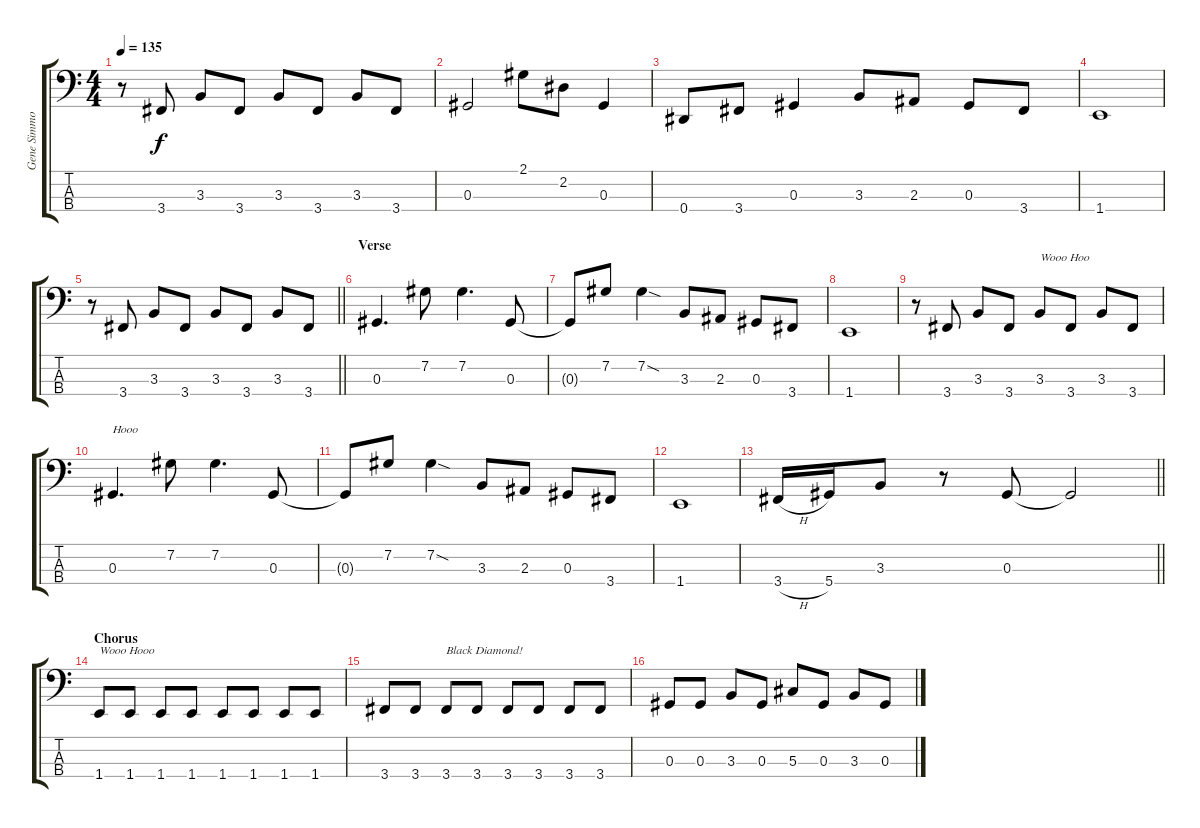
\track ("Gene Simmons" "Gene Simmo") {instrument electricbassfinger}
\staff {score tabs}
\tuning (Gb2 Db2 Ab1 Eb1) {hide}
\ts (4 4)
\tempo 135
\clef f4
\ks c
r.8{dy f} 3.4.8 3.3.8 3.4.8 3.3.8 3.4.8 3.3.8 3.4.8 |
0.3.2 2.1.8 2.2.8 0.3.4 |
0.4.8 3.4.8 0.3.4 3.3.8 2.3.8 0.3.8 3.4.8 |
1.4.1 |
\barLineRight lightlight
r.8 3.4.8 3.3.8 3.4.8 3.3.8 3.4.8 3.3.8 3.4.8 |
\section ("" "Verse")
0.3.4{d} 7.2.8 7.2.4{d} 0.3.8 |
0.3{t}.8 7.2.8 7.2{sod}.4 3.3.8 2.3.8 0.3.8 3.4.8 |
1.4.1 |
r.8 3.4.8 3.3.8 3.4.8 3.3.8{txt "Wooo Hoo "} 3.4.8 3.3.8 3.4.8 |
0.3.4{d txt "Hooo"} 7.2.8 7.2.4{d} 0.3.8 |
0.3{t}.8 7.2.8 7.2{sod}.4 3.3.8 2.3.8 0.3.8 3.4.8 |
1.4.1 |
\barLineRight lightlight
3.4{h}.16 5.4.16 3.3.8 r.8 0.3.8 0.3{t}.2 |
\section ("" "Chorus")
1.4.8{txt "Wooo Hooo"} 1.4.8 1.4.8 1.4.8 1.4.8 1.4.8 1.4.8 1.4.8 |
3.4.8 3.4.8 3.4.8{txt "Black Diamond!"} 3.4.8 3.4.8 3.4.8 3.4.8 3.4.8 |
0.3.8 0.3.8 3.3.8 0.3.8 5.3.8 0.3.8 3.3.8 0.3.8
